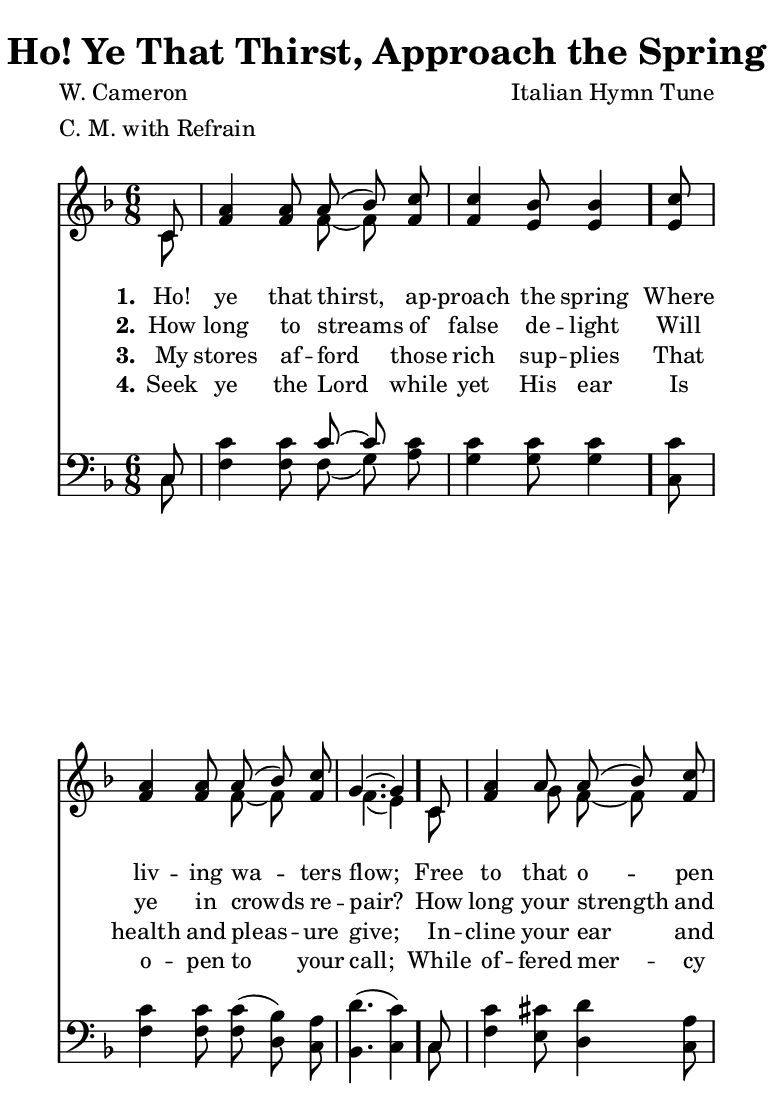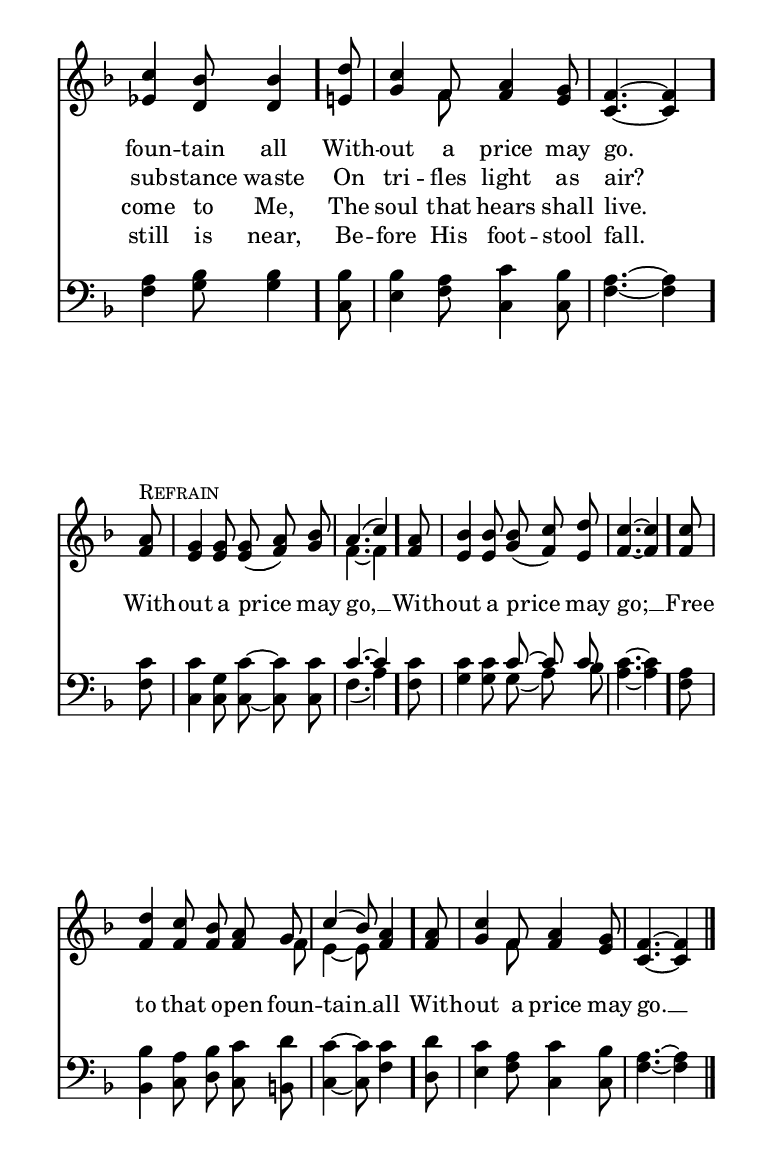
\include "common/global.ily"
\paper {
  \include "common/paper.ily"
  %ragged-bottom = ##t
  %ragged-last-bottom = ##t
  %systems-per-page = ##f
  %page-count = ##f
}

\header{
  %gospel
  hymnnumber = "93"
  title = "Ho! Ye That Thirst, Approach the Spring"
  tunename = "Torino"
  meter = "C. M. with Refrain"
  poet = "W. Cameron"
  composer = "Italian Hymn Tune"
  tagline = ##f
}

% for fermata in MIDI
ta = { \tempo 4=80 }
tb = { \tempo 4=40 }

patternAA = { c8 | c4 c8 c8 c8 c8 | c4 c8 c4 }
patternAB = { c8 | c4 c8 c4    c8 | c4 c8 c4 }

patternBA = { c8 | c4 c8 c8 c8 c8 | c4.   c4 }
patternBB = { c8 | c4 c8 c4    c8 | c4.   c4 }
patternBC = { \patternAA }

global = {
  \include "common/overrides.ily"
  \override Staff.TimeSignature.style = #'numbered
  \time 6/8
  \override Score.MetronomeMark.transparent = ##t % hide all fermata changes too
  \ta
  \key f \major
  \partial 8
  \autoBeamOff
}

notesSoprano = {
\global
\relative c' {

  \changePitch \patternAA { c | a' a a( bes) c | c bes bes }
  \changePitch \patternBA { c | a a a( bes) c | g ~ g }
  \changePitch \patternAA { c, | a' a a( bes) c | c bes bes }
  \changePitch \patternBB { d | c f, a g | f ~ f }

  << s^\markup { \small \caps "Refrain" }
  \changePitch \patternBA { a | g g g( a) bes | a( c) } >>
  \changePitch \patternBA { a | bes bes bes( c) d | c ~ c }
  \changePitch \patternBC { c | d c bes a g | c( bes) a }
  \changePitch \patternBB { a | c f, a g | f ~ f }

  \bar "|."

}
}

notesAlto = {
\global
\relative e' {

  \changePitch \patternAA { c | f f f ~ f f | f e e }
  \changePitch \patternBA { e | f f f ~ f f | f( e) }
  \changePitch \patternAA { c | f g f ~ f f | ees d d }
  \changePitch \patternBB { e | g f f e | c ~ c }

  \changePitch \patternBA { f | e e e( f) g | f ~ f }
  \changePitch \patternBA { f | e e g( f) e | f ~ f }
  \changePitch \patternBC { f | f f f f f | e ~ e f }
  \changePitch \patternBB { f | g f f e | c ~ c }

}
}

notesTenor = {
\global
\relative a, {

  \changePitch \patternAA { c | c' c c ~ c c | c c c }
  \changePitch \patternBA { c | c c c( bes) a | d( c) }
  \changePitch \patternAB { c, | c' cis d a | a bes bes }
  \changePitch \patternBB { bes | bes a c bes | a ~ a }

  \changePitch \patternBA { c | c g c ~ c c | c ~ c }
  \changePitch \patternBA { c | c c c ~ c c | c ~ c }
  \changePitch \patternBC { a | bes a bes c d | c ~ c c }
  \changePitch \patternBB { d | c a c bes | a ~ a }

}
}

notesBass = {
\global
\relative f {

  \changePitch \patternAA { c | f f f( g) a | g g g }
  \changePitch \patternBA { c, | f f f( d) c | bes( c) }
  \changePitch \patternAB { c | f e d c | f g g }
  \changePitch \patternBB { c, | e f c c | f ~ f }

  \changePitch \patternBA { f | c c c ~ c c | f( a) }
  \changePitch \patternBA { f | g g g( a) bes | a ~ a }
  \changePitch \patternBC { f | bes, c d c b | c ~ c f }
  \changePitch \patternBB { d | e f c c | f ~ f }

}
}

Refrain = \lyricmode {

With -- out a price may go, __ \bar "."
With -- out a price may go; __ \bar "." \eogbreak
Free to that o -- pen foun -- tain __ all \bar "."
With -- out a price may go. __ \bar "." \eogbreak

}

wordsA = \lyricmode {
\set stanza = "1."

Ho! ye that thirst, ap -- proach the spring \bar "."
Where liv -- ing wa -- ters flow; \bar "." \eogbreak
Free to that o -- pen foun -- tain all \bar "."
With -- out a price may go. \bar "." \eogbreak

}

wordsB = \lyricmode {
\set stanza = "2."

How long to streams of false de -- light
Will ye in crowds re -- pair?
How long your strength and sub -- stance waste
On tri -- fles light as air?

\Refrain

}

wordsC = \lyricmode {
\set stanza = "3."

My stores af -- ford those rich sup -- plies
That health and pleas -- ure give;
In -- cline your ear and come to Me,
The soul that hears shall live.

}

wordsD = \lyricmode {
\set stanza = "4."

Seek ye the Lord while yet His ear
Is o -- pen to your call;
While of -- fered mer -- cy still is near,
Be -- fore His foot -- stool fall.

}

\score {
  \context ChoirStaff <<
    \context Staff = upper <<
      \set Staff.autoBeaming = ##f
      \set ChoirStaff.systemStartDelimiter = #'SystemStartBar
      \set ChoirStaff.printPartCombineTexts = ##f
      \partcombine #'(2 . 11) \notesSoprano \notesAlto
      \context NullVoice = sopranos { \voiceOne << \notesSoprano >> }
      \context Lyrics = one   \lyricsto sopranos \wordsA
      \context Lyrics = two   \lyricsto sopranos \wordsB
      \context Lyrics = three \lyricsto sopranos \wordsC
      \context Lyrics = four  \lyricsto sopranos \wordsD
    >>
    \context Staff = men <<
      \set Staff.autoBeaming = ##f
      \clef bass
      \set ChoirStaff.printPartCombineTexts = ##f
      \partcombine #'(2 . 11) \notesTenor \notesBass
    >>
  >>
  \layout {
    \include "common/layout.ily"
  }
  \midi{
    \include "common/midi.ily"
  }
}

\version "2.19.49"  % necessary for upgrading to future LilyPond versions.

% vi:set et ts=2 sw=2 ai nocindent syntax=lilypond:
